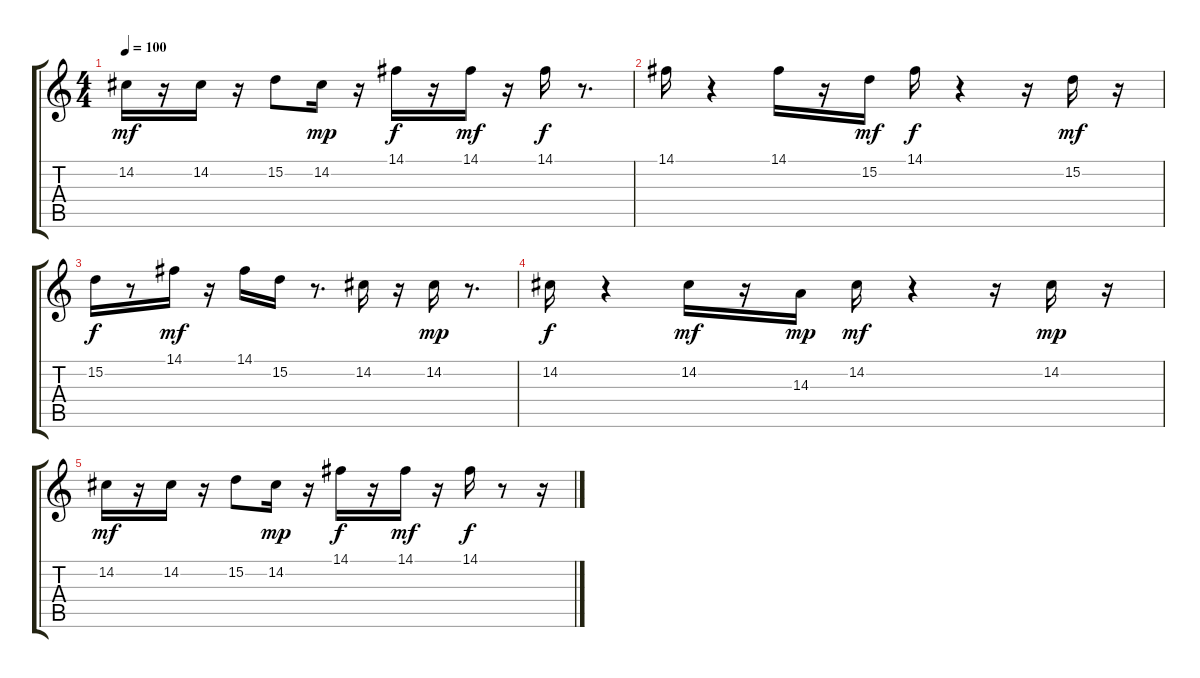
\track "" {instrument altosax}
\staff {score tabs}
\tuning (E4 B3 G3 D3 A2 E2) {hide}
\ts (4 4)
\tempo 100
\clef g2
\ks c
14.2.16{dy mf} r.16 14.2.16 r.16 15.2.8 14.2.16{dy mp} r.16 14.1.16{dy f} r.16 14.1.16{dy mf} r.16 14.1.16{dy f} r.8{d} |
14.1.16 r.4 14.1.16 r.16 15.2.16{dy mf} 14.1.16{dy f} r.4 r.16 15.2.16{dy mf} r.16 |
15.2.16{dy f} r.8 14.1.16{dy mf} r.16 14.1.16 15.2.16 r.8{d} 14.2.16 r.16 14.2.16{dy mp} r.8{d} |
14.2.16{dy f} r.4 14.2.16{dy mf} r.16 14.3.16{dy mp} 14.2.16{dy mf} r.4 r.16 14.2.16{dy mp} r.16 |
14.2.16{dy mf} r.16 14.2.16 r.16 15.2.8 14.2.16{dy mp} r.16 14.1.16{dy f} r.16 14.1.16{dy mf} r.16 14.1.16{dy f} r.8 r.16
